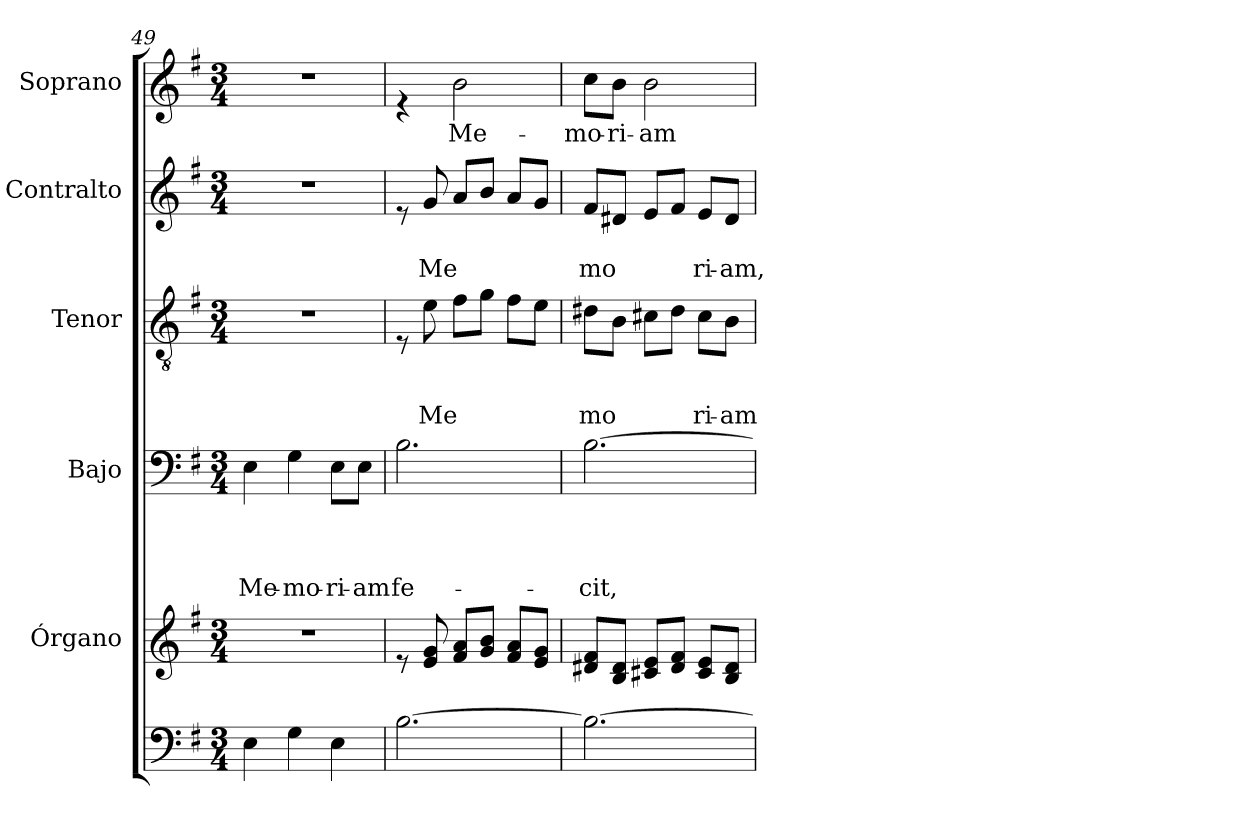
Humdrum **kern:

**kern	**kern	**kern	**text	**text	**text	**text	**kern	**text	**text	**text	**kern	**text	**text	**kern	**text
*part6	*part5	*part4	*part4	*part4	*part4	*part4	*part3	*part3	*part3	*part3	*part2	*part2	*part2	*part1	*part1
*staff6	*staff5	*staff4	*staff4	*staff4	*staff4	*staff4	*staff3	*staff3	*staff3	*staff3	*staff2	*staff2	*staff2	*staff1	*staff1
*	*I"Órgano	*I"Bajo	*	*	*	*	*I"Tenor	*	*	*	*I"Contralto	*	*	*I"Soprano	*
!!LO:LB:g=z
*clefF4	*clefG2	*clefF4	*	*	*	*	*clefGv2	*	*	*	*clefG2	*	*	*clefG2	*
*k[f#]	*k[f#]	*k[f#]	*	*	*	*	*k[f#]	*	*	*	*k[f#]	*	*	*k[f#]	*
*G:	*G:	*G:	*	*	*	*	*G:	*	*	*	*G:	*	*	*G:	*
*M3/4	*M3/4	*M3/4	*	*	*	*	*M3/4	*	*	*	*M3/4	*	*	*M3/4	*
=49	=49	=49	=49	=49	=49	=49	=49	=49	=49	=49	=49	=49	=49	=49	=49
!	!	!	!	!	!	!LO:LY:b	!	!	!	!	!	!	!	!	!
4E\	2.r	4E\	.	.	.	Me-	2.r	.	.	.	2.r	.	.	2.r	.
!	!	!	!	!	!	!LO:LY:b	!	!	!	!	!	!	!	!	!
4G\	.	4G\	.	.	.	-mo-	.	.	.	.	.	.	.	.	.
!	!	!	!	!	!	!LO:LY:b	!	!	!	!	!	!	!	!	!
4E\	.	8E\L	.	.	.	-ri-	.	.	.	.	.	.	.	.	.
!	!	!	!	!	!	!LO:LY:b	!	!	!	!	!	!	!	!	!
.	.	8E\J	.	.	.	-am	.	.	.	.	.	.	.	.	.
=50	=50	=50	=50	=50	=50	=50	=50	=50	=50	=50	=50	=50	=50	=50	=50
!	!	!	!	!	!	!LO:LY:b	!	!	!	!	!	!	!	!	!
[>2.B\	8re	2.B\	.	.	.	fe-	8rE	.	.	.	8re	.	.	4re	.
!	!	!	!	!	!	!	!	!	!	!LO:LY:b	!	!	!LO:LY:b	!	!
.	8e/ 8g/	.	.	.	.	.	8e\	.	.	Me	8g/	.	Me	.	.
!	!	!	!	!	!	!	!	!	!	!	!	!	!	!	!LO:LY:b
.	8f#/ 8a/L	.	.	.	.	.	8f#\L	.	.	.	8a/L	.	.	2b\	Me-
.	8g/ 8b/J	.	.	.	.	.	8g\J	.	.	.	8b/J	.	.	.	.
.	8f#/ 8a/L	.	.	.	.	.	8f#\L	.	.	.	8a/L	.	.	.	.
.	8e/ 8g/J	.	.	.	.	.	8e\J	.	.	.	8g/J	.	.	.	.
=51	=51	=51	=51	=51	=51	=51	=51	=51	=51	=51	=51	=51	=51	=51	=51
!	!	!	!	!	!	!LO:LY:b	!	!	!	!LO:LY:b	!	!	!LO:LY:b	!	!LO:LY:b
2.B\_	8d#X/ 8f#/L	[>2.B\	.	.	.	-cit,	8d#X\L	.	.	mo	8f#/L	.	mo	8cc\L	-mo-
!	!	!	!	!	!	!	!	!	!	!	!	!	!	!	!LO:LY:b
.	8B/ 8d#/J	.	.	.	.	.	8B\J	.	.	.	8d#X/J	.	.	8b\J	-ri-
!	!	!	!	!	!	!	!	!	!	!	!	!	!	!	!LO:LY:b
.	8c#X/ 8e/L	.	.	.	.	.	8c#X\L	.	.	.	8e/L	.	.	2b\	-am
.	8d#/ 8f#/J	.	.	.	.	.	8d#\J	.	.	.	8f#/J	.	.	.	.
!	!	!	!	!	!	!	!	!	!	!LO:LY:b	!	!	!LO:LY:b	!	!
.	8c#/ 8e/L	.	.	.	.	.	8c#\L	.	.	ri-	8e/L	.	ri-	.	.
!	!	!	!	!	!	!	!	!	!	!LO:LY:b	!	!	!LO:LY:b	!	!
.	8B/ 8d#/J	.	.	.	.	.	8B\J	.	.	-am	8d#/J	.	-am,	.	.
=	=	=	=	=	=	=	=	=	=	=	=	=	=	=	=
*-	*-	*-	*-	*-	*-	*-	*-	*-	*-	*-	*-	*-	*-	*-	*-
